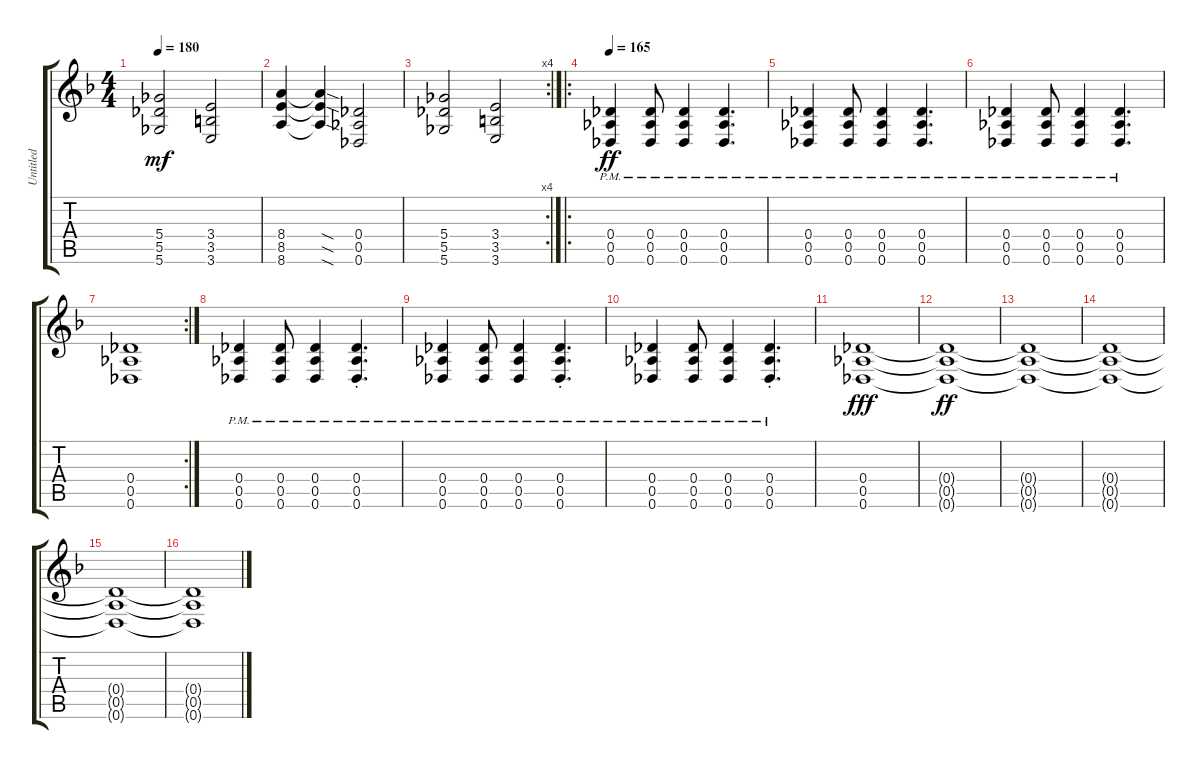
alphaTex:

\track ("Untitled" "Untitled") {instrument distortionguitar}
\staff {score tabs}
\tuning (Eb4 Bb3 Gb3 Db3 Ab2 Db2) {hide}
\ts (4 4)
\tempo 180
\clef g2
\ks f
(5.4 5.5 5.6).2{dy mf} (3.4 3.5 3.6).2 |
(8.4 8.5 8.6).4 (8.4{sod t} 8.5{sod t} 8.6{sod t}).4 (0.4 0.5 0.6).2 |
\rc 4
(5.4 5.5 5.6).2 (3.4 3.5 3.6).2 |
\ro
\tempo 165
(0.4{pm} 0.5{pm} 0.6{pm}).4{dy ff} (0.4{pm} 0.5{pm} 0.6{pm}).8 (0.4{pm} 0.5{pm} 0.6{pm}).4 (0.4{pm} 0.5{pm} 0.6{pm}).4{d} |
(0.4{pm} 0.5{pm} 0.6{pm}).4 (0.4{pm} 0.5{pm} 0.6{pm}).8 (0.4{pm} 0.5{pm} 0.6{pm}).4 (0.4{pm} 0.5{pm} 0.6{pm}).4{d} |
(0.4{pm} 0.5{pm} 0.6{pm}).4 (0.4{pm} 0.5{pm} 0.6{pm}).8 (0.4{pm} 0.5{pm} 0.6{pm}).4 (0.4{pm} 0.5{pm} 0.6{pm}).4{d} |
\rc 2
(0.4 0.5 0.6).1 |
(0.4{pm} 0.5{pm} 0.6{pm}).4 (0.4{pm} 0.5{pm} 0.6{pm}).8 (0.4{pm} 0.5{pm} 0.6{pm}).4 (0.4{pm st} 0.5{pm st} 0.6{pm st}).4{d} |
(0.4{pm} 0.5{pm} 0.6{pm}).4 (0.4{pm} 0.5{pm} 0.6{pm}).8 (0.4{pm} 0.5{pm} 0.6{pm}).4 (0.4{pm st} 0.5{pm st} 0.6{pm st}).4{d} |
(0.4{pm} 0.5{pm} 0.6{pm}).4 (0.4{pm} 0.5{pm} 0.6{pm}).8 (0.4{pm} 0.5{pm} 0.6{pm}).4 (0.4{pm st} 0.5{pm st} 0.6{pm st}).4{d} |
(0.4 0.5 0.6).1{dy fff} |
(0.4{t} 0.5{t} 0.6{t}).1{dy ff} |
(0.4{t} 0.5{t} 0.6{t}).1 |
(0.4{t} 0.5{t} 0.6{t}).1 |
(0.4{t} 0.5{t} 0.6{t}).1 |
(0.4{t} 0.5{t} 0.6{t}).1
